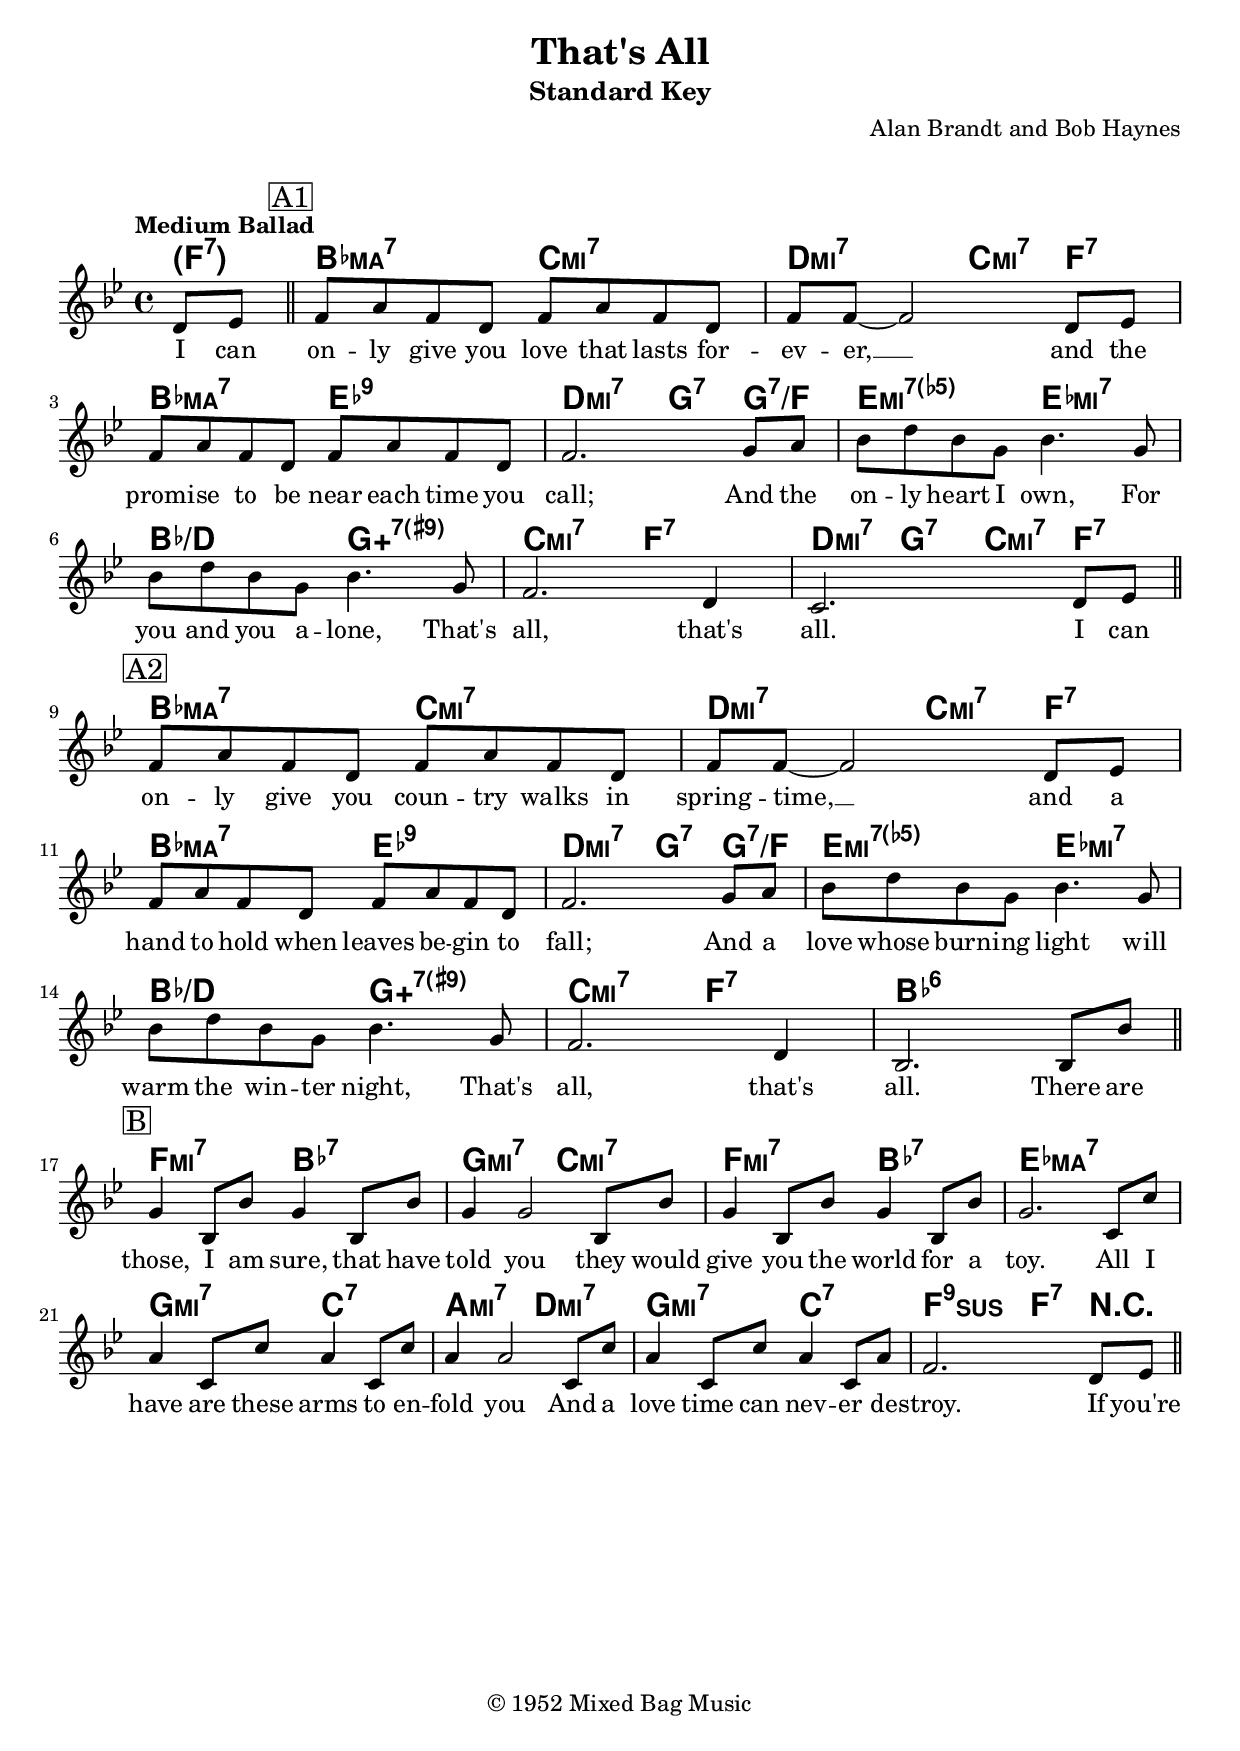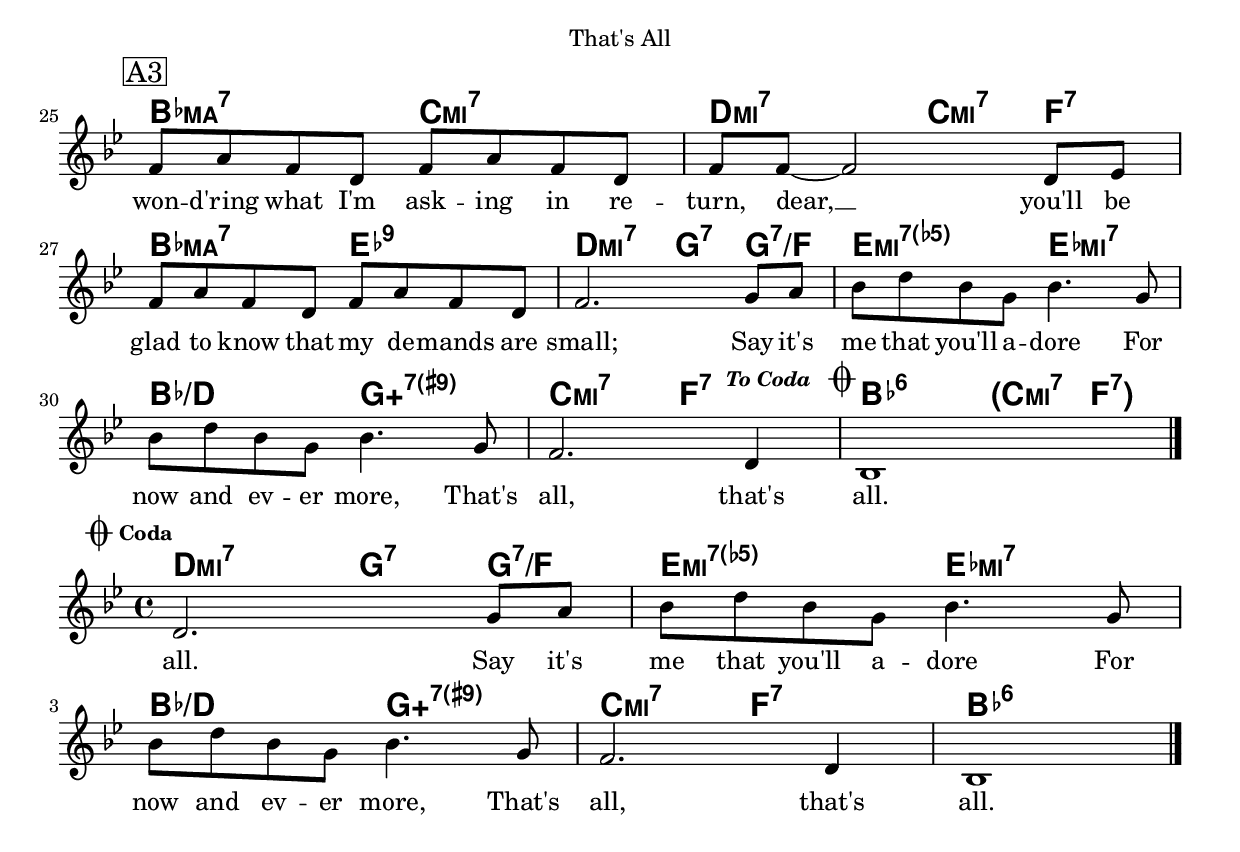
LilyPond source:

\version "2.24.0"

\include "english.ly"

instrument = "Standard Key"
whatKey = bf
whatClef = "treble"

%% -*- Mode: LilyPond -*-

\include "lead-sheets.ily"

\header {
  title = "That's All"
  subtitle = \instrument
  composer = "Alan Brandt and Bob Haynes"
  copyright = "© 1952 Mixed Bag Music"
}

refrainLyrics = \lyricmode {
I can on -- ly give you love that lasts for -- ev -- er, __
and the prom -- ise to be near each time you call;
And the on -- ly heart I own,
For you and you a -- lone,
That's all, that's all.

I can on -- ly give you coun -- try walks in spring -- time, __
and a hand to hold when leaves be -- gin to fall;
And a love whose burn -- ing light
will warm the win -- ter night,
That's all, that's all.

There are those, I am sure, that have told you
they would give you the world for a toy.
All I have are these arms to en -- fold you
And a love time can nev -- er de -- stroy.

If you're won -- d'ring what I'm ask -- ing in re -- turn, dear, __
you'll be glad to know that my de -- mands are small;
Say it's me that you'll a -- dore
For now and ev -- er more,
That's all, that's all.
}

refrainChords = \chordmode {
  \set chordNameFunction = #begin-end-parenthesis-ignatzek-chord-names
  f4:7
  \unset chordNameFunction
  
  bf2:maj7 c2:m7 d2:m7 c4:m7 f4:7
  bf2:maj7 ef2:9 d2:m7 g4:7 g4:7/f e2:m7.5- ef2:m7
  bf2/d g2:7.5+.9+ c2:m7 f2:7
  d4:m7 g4:7 c4:m7 f4:7

  bf2:maj7 c2:m7 d2:m7 c4:m7 f4:7
  bf2:maj7 ef2:9 d2:m7 g4:7 g4:7/f e2:m7.5- ef2:m7
  bf2/d g2:7.5+.9+ c2:m7 f2:7
  bf1:6
  
  f2:m7 bf2:7 g2:m7 c2:m7 f2:m7 bf2:7 ef1:maj7
  g2:m7 c2:7 a2:m7 d2:m7 g2:m7 c2:7 f2:sus9 f4:7 r4
  
  bf2:maj7 c2:m7 d2:m7 c4:m7 f4:7
  bf2:maj7 ef2:9
  d2:m7 g4:7 g4:7/f e2:m7.5- ef2:m7
  bf2/d g2:7.5+.9+ c2:m7 f2:7
  bf2:6

  \set chordNameFunction = #begin-parenthesis-ignatzek-chord-names
  c4:m7
  \set chordNameFunction = #end-parenthesis-ignatzek-chord-names
  f4:7
  \unset chordNameFunction
}

refrainKey = bf

refrainMelody = \relative f' {
  \time 4/4
  \key \refrainKey \major
  \clef \whatClef
  \tempo "Medium Ballad"

  \partial 4 d8 ef8 |
  \bar "||"

  \mark \markup{ \box "A1" }
  
  f8 a8 f8 d8 f8 a8 f8 d8 | f8 f8~ f2 d8 ef8 |
  f8 a8 f8 d8 f8 a8 f8 d8 | f2. g8 a8 | bf8 d8 bf8 g8 bf4. g8 |
  bf8 d8 bf8 g8 bf4. g8 | f2. d4 | c2. d8 ef8 |
  

  \bar "||"
  \break

  \mark \markup{ \box "A2" }

  f8 a8 f8 d8 f8 a8 f8 d8 | f8 f8~ f2 d8 ef8 |
  f8 a8 f8 d8 f8 a8 f8 d8 | f2. g8 a8 | bf8 d8 bf8 g8 bf4. g8 |
  bf8 d8 bf8 g8 bf4. g8 | f2. d4 | bf2. bf8 bf'8 |

  \bar "||"
  \break

  \mark \markup{ \box "B" }
  
  g4 bf,8 bf'8 g4 bf,8 bf'8 | g4 g2 bf,8 bf'8 |
  g4 bf,8 bf'8 g4 bf,8 bf'8 | g2. c,8 c'8 |
  a4 c,8 c'8 a4 c,8 c'8 | a4 a2 c,8 c'8 |
  a4 c,8 c'8 a4 c,8 a'8 | f2. d8 ef8 |
  
  \bar "||"
  \pageBreak

  \mark \markup{ \box "A3" }

  f8 a8 f8 d8 f8 a8 f8 d8 | f8 f8~ f2 d8 ef8 | f8 a8 f8 d8 f8 a8 f8 d8
  | f2. g8 a8 | bf8 d8 bf8 g8 bf4. g8 | bf8 d8 bf8 g8 bf4. g8 | f2. d4
  | \textToCoda bf1 |
  
  \bar "|."
}

codaLyrics = \lyricmode {
all. Say it's me that you'll a -- dore
For now and ev -- er more,
That's all, that's all.
}

codaChords = \chordmode {
  d2:m7 g4:7 g4:7/f e2:m7.5- ef2:m7
  bf2/d g2:7.5+.9+ c2:m7 f2:7
  bf1:6
}

codaKey = bf

codaMelody = \relative f' {
  \time 4/4
  \key \codaKey \major
  \clef \whatClef

  \textCoda
  
  d2. g8 a8 | bf8 d8 bf8 g8 bf4. g8 |
  \break
  bf8 d8 bf8 g8 bf4. g8 | f2. d4 |  bf1 |

  \bar "|."
}

\include "paper.ily"

\markup {
  % Leave a gap after the header
  \vspace #1
}

\include "refrain.ily"
\include "coda.ily"

performanceNotes =
\markup {
  \column {
    \line { \huge { 4 bars drum intro, singer joins at top, band joins at A2, bar 9 } }
  }
}

\include "notes.ily"

